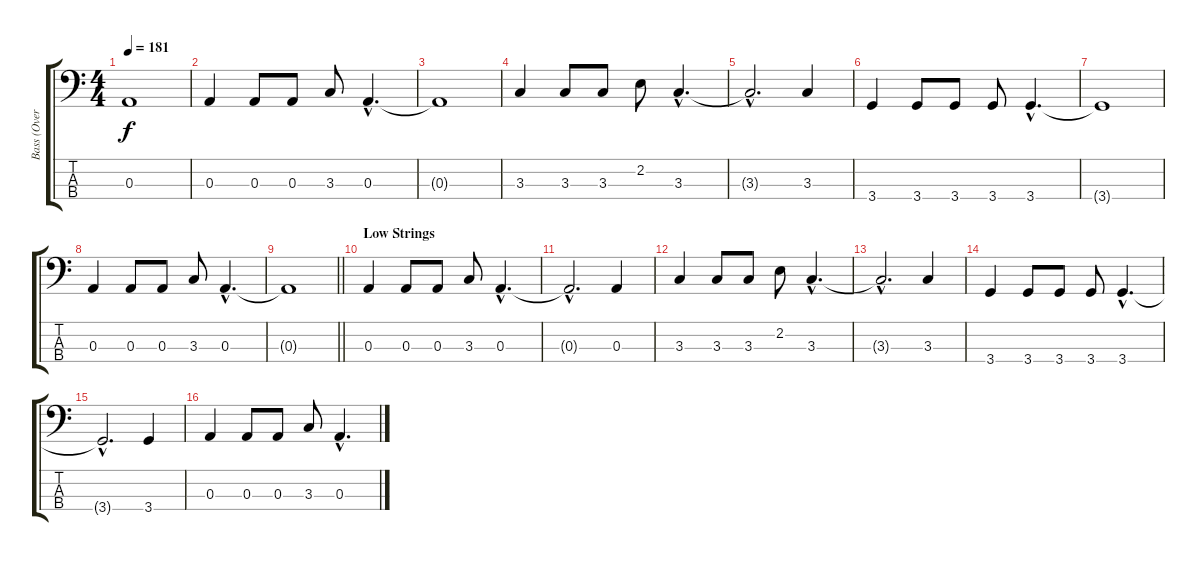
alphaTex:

\track ("Bass (Overdrive)" "Bass (Over") {instrument overdrivenguitar}
\staff {score tabs}
\tuning (G2 D2 A1 E1) {hide}
\ts (4 4)
\tempo 181
\clef f4
\ks c
0.3{t}.1{dy f} |
0.3.4 0.3.8 0.3.8 3.3.8 0.3{hac}.4{d} |
0.3{t}.1 |
3.3.4 3.3.8 3.3.8 2.2.8 3.3{hac}.4{d} |
3.3{hac t}.2{d} 3.3.4 |
3.4.4 3.4.8 3.4.8 3.4.8 3.4{hac}.4{d} |
3.4{t}.1 |
0.3.4 0.3.8 0.3.8 3.3.8 0.3{hac}.4{d} |
\barLineRight lightlight
0.3{t}.1 |
\section ("" "Low Strings")
0.3.4 0.3.8 0.3.8 3.3.8 0.3{hac}.4{d} |
0.3{hac t}.2{d} 0.3.4 |
3.3.4 3.3.8 3.3.8 2.2.8 3.3{hac}.4{d} |
3.3{hac t}.2{d} 3.3.4 |
3.4.4 3.4.8 3.4.8 3.4.8 3.4{hac}.4{d} |
3.4{hac t}.2{d} 3.4.4 |
0.3.4 0.3.8 0.3.8 3.3.8 0.3{hac}.4{d}
